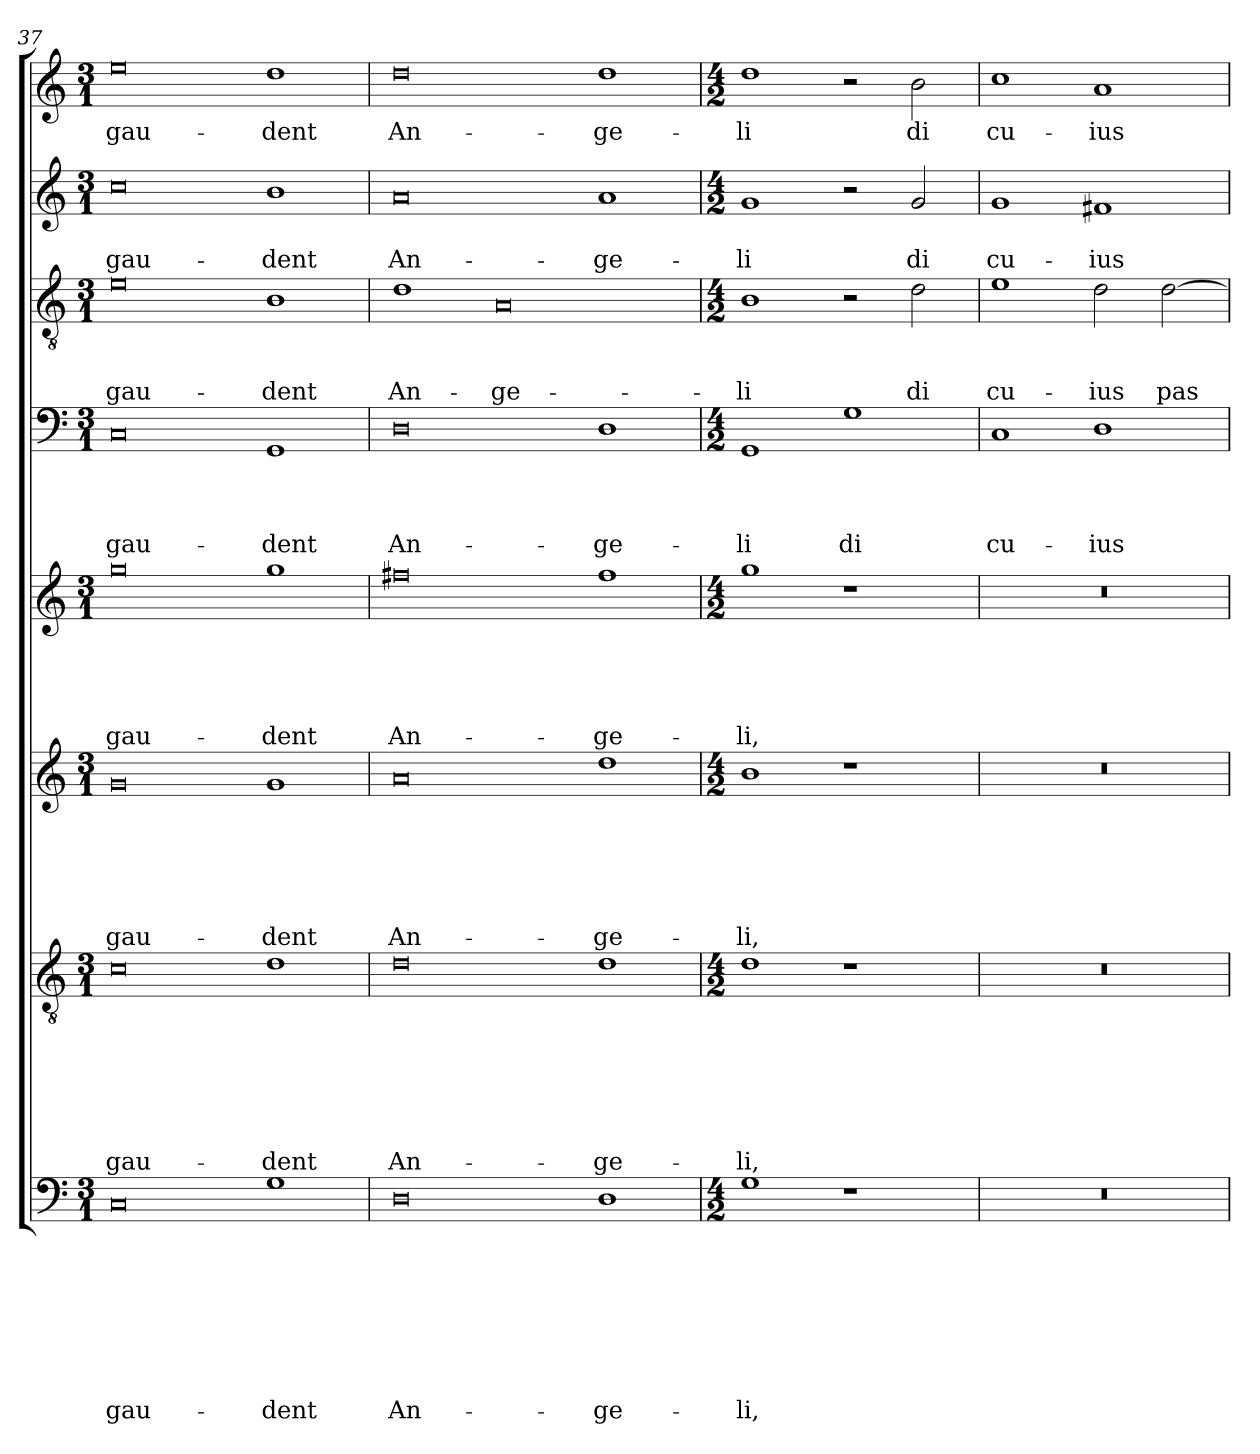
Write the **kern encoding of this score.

**kern	**text	**text	**text	**text	**text	**text	**text	**text	**kern	**text	**text	**text	**text	**text	**text	**text	**kern	**text	**text	**text	**text	**text	**text	**kern	**text	**text	**text	**text	**text	**kern	**text	**text	**text	**text	**kern	**text	**text	**text	**kern	**text	**text	**kern	**text
*part8	*part8	*part8	*part8	*part8	*part8	*part8	*part8	*part8	*part7	*part7	*part7	*part7	*part7	*part7	*part7	*part7	*part6	*part6	*part6	*part6	*part6	*part6	*part6	*part5	*part5	*part5	*part5	*part5	*part5	*part4	*part4	*part4	*part4	*part4	*part3	*part3	*part3	*part3	*part2	*part2	*part2	*part1	*part1
*staff8	*staff8	*staff8	*staff8	*staff8	*staff8	*staff8	*staff8	*staff8	*staff7	*staff7	*staff7	*staff7	*staff7	*staff7	*staff7	*staff7	*staff6	*staff6	*staff6	*staff6	*staff6	*staff6	*staff6	*staff5	*staff5	*staff5	*staff5	*staff5	*staff5	*staff4	*staff4	*staff4	*staff4	*staff4	*staff3	*staff3	*staff3	*staff3	*staff2	*staff2	*staff2	*staff1	*staff1
*clefF4	*	*	*	*	*	*	*	*	*clefGv2	*	*	*	*	*	*	*	*clefG2	*	*	*	*	*	*	*clefG2	*	*	*	*	*	*clefF4	*	*	*	*	*clefGv2	*	*	*	*clefG2	*	*	*clefG2	*
*k[]	*	*	*	*	*	*	*	*	*k[]	*	*	*	*	*	*	*	*k[]	*	*	*	*	*	*	*k[]	*	*	*	*	*	*k[]	*	*	*	*	*k[]	*	*	*	*k[]	*	*	*k[]	*
*C:	*	*	*	*	*	*	*	*	*C:	*	*	*	*	*	*	*	*C:	*	*	*	*	*	*	*C:	*	*	*	*	*	*C:	*	*	*	*	*C:	*	*	*	*C:	*	*	*C:	*
*M3/1	*	*	*	*	*	*	*	*	*M3/1	*	*	*	*	*	*	*	*M3/1	*	*	*	*	*	*	*M3/1	*	*	*	*	*	*M3/1	*	*	*	*	*M3/1	*	*	*	*M3/1	*	*	*M3/1	*
=37	=37	=37	=37	=37	=37	=37	=37	=37	=37	=37	=37	=37	=37	=37	=37	=37	=37	=37	=37	=37	=37	=37	=37	=37	=37	=37	=37	=37	=37	=37	=37	=37	=37	=37	=37	=37	=37	=37	=37	=37	=37	=37	=37
!	!	!	!	!	!	!	!	!LO:LY:b	!	!	!	!	!	!	!	!LO:LY:b	!	!	!	!	!	!	!LO:LY:b	!	!	!	!	!	!LO:LY:b	!	!	!	!	!LO:LY:b	!	!	!	!LO:LY:b	!	!	!LO:LY:b	!	!LO:LY:b
0C	.	.	.	.	.	.	.	gau-	0c	.	.	.	.	.	.	gau-	0g	.	.	.	.	.	gau-	0gg	.	.	.	.	gau-	0C	.	.	.	gau-	0e	.	.	gau-	0cc	.	gau-	0ee	gau-
!	!	!	!	!	!	!	!	!LO:LY:b	!	!	!	!	!	!	!	!LO:LY:b	!	!	!	!	!	!	!LO:LY:b	!	!	!	!	!	!LO:LY:b	!	!	!	!	!LO:LY:b	!	!	!	!LO:LY:b	!	!	!LO:LY:b	!	!LO:LY:b
1G	.	.	.	.	.	.	.	-dent	1d	.	.	.	.	.	.	-dent	1g	.	.	.	.	.	-dent	1gg	.	.	.	.	-dent	1GG	.	.	.	-dent	1B	.	.	-dent	1b	.	-dent	1dd	-dent
=38	=38	=38	=38	=38	=38	=38	=38	=38	=38	=38	=38	=38	=38	=38	=38	=38	=38	=38	=38	=38	=38	=38	=38	=38	=38	=38	=38	=38	=38	=38	=38	=38	=38	=38	=38	=38	=38	=38	=38	=38	=38	=38	=38
!	!	!	!	!	!	!	!	!LO:LY:b	!	!	!	!	!	!	!	!LO:LY:b	!	!	!	!	!	!	!LO:LY:b	!	!	!	!	!	!LO:LY:b	!	!	!	!	!LO:LY:b	!	!	!	!LO:LY:b	!	!	!LO:LY:b	!	!LO:LY:b
0D	.	.	.	.	.	.	.	An-	0d	.	.	.	.	.	.	An-	0a	.	.	.	.	.	An-	0ff#X	.	.	.	.	An-	0D	.	.	.	An-	1d	.	.	An-	0a	.	An-	0dd	An-
!	!	!	!	!	!	!	!	!	!	!	!	!	!	!	!	!	!	!	!	!	!	!	!	!	!	!	!	!	!	!	!	!	!	!	!	!	!	!LO:LY:b	!	!	!	!	!
.	.	.	.	.	.	.	.	.	.	.	.	.	.	.	.	.	.	.	.	.	.	.	.	.	.	.	.	.	.	.	.	.	.	.	0A	.	.	-ge-	.	.	.	.	.
!	!	!	!	!	!	!	!	!LO:LY:b	!	!	!	!	!	!	!	!LO:LY:b	!	!	!	!	!	!	!LO:LY:b	!	!	!	!	!	!LO:LY:b	!	!	!	!	!LO:LY:b	!	!	!	!	!	!	!LO:LY:b	!	!LO:LY:b
1D	.	.	.	.	.	.	.	-ge-	1d	.	.	.	.	.	.	-ge-	1dd	.	.	.	.	.	-ge-	1ff#	.	.	.	.	-ge-	1D	.	.	.	-ge-	.	.	.	.	1a	.	-ge-	1dd	-ge-
=39	=39	=39	=39	=39	=39	=39	=39	=39	=39	=39	=39	=39	=39	=39	=39	=39	=39	=39	=39	=39	=39	=39	=39	=39	=39	=39	=39	=39	=39	=39	=39	=39	=39	=39	=39	=39	=39	=39	=39	=39	=39	=39	=39
*M4/2	*	*	*	*	*	*	*	*	*M4/2	*	*	*	*	*	*	*	*M4/2	*	*	*	*	*	*	*M4/2	*	*	*	*	*	*M4/2	*	*	*	*	*M4/2	*	*	*	*M4/2	*	*	*M4/2	*
!	!	!	!	!	!	!	!	!LO:LY:b	!	!	!	!	!	!	!	!LO:LY:b	!	!	!	!	!	!	!LO:LY:b	!	!	!	!	!	!LO:LY:b	!	!	!	!	!LO:LY:b	!	!	!	!LO:LY:b	!	!	!LO:LY:b	!	!LO:LY:b
1G	.	.	.	.	.	.	.	-li,	1d	.	.	.	.	.	.	-li,	1b	.	.	.	.	.	-li,	1gg	.	.	.	.	-li,	1GG	.	.	.	-li	1B	.	.	-li	1g	.	-li	1dd	-li
!	!	!	!	!	!	!	!	!	!	!	!	!	!	!	!	!	!	!	!	!	!	!	!	!	!	!	!	!	!	!	!	!	!	!LO:LY:b	!	!	!	!	!	!	!	!	!
1r	.	.	.	.	.	.	.	.	1r	.	.	.	.	.	.	.	1r	.	.	.	.	.	.	1r	.	.	.	.	.	1G	.	.	.	di	2r	.	.	.	2r	.	.	2r	.
!	!	!	!	!	!	!	!	!	!	!	!	!	!	!	!	!	!	!	!	!	!	!	!	!	!	!	!	!	!	!	!	!	!	!	!	!	!	!LO:LY:b	!	!	!LO:LY:b	!	!LO:LY:b
.	.	.	.	.	.	.	.	.	.	.	.	.	.	.	.	.	.	.	.	.	.	.	.	.	.	.	.	.	.	.	.	.	.	.	2d\	.	.	di	2g/	.	di	2b\	di
=40	=40	=40	=40	=40	=40	=40	=40	=40	=40	=40	=40	=40	=40	=40	=40	=40	=40	=40	=40	=40	=40	=40	=40	=40	=40	=40	=40	=40	=40	=40	=40	=40	=40	=40	=40	=40	=40	=40	=40	=40	=40	=40	=40
!	!	!	!	!	!	!	!	!	!	!	!	!	!	!	!	!	!	!	!	!	!	!	!	!	!	!	!	!	!	!	!	!	!	!LO:LY:b	!	!	!	!LO:LY:b	!	!	!LO:LY:b	!	!LO:LY:b
0r	.	.	.	.	.	.	.	.	0r	.	.	.	.	.	.	.	0r	.	.	.	.	.	.	0r	.	.	.	.	.	1C	.	.	.	cu-	1e	.	.	cu-	1g	.	cu-	1cc	cu-
!	!	!	!	!	!	!	!	!	!	!	!	!	!	!	!	!	!	!	!	!	!	!	!	!	!	!	!	!	!	!	!	!	!	!LO:LY:b	!	!	!	!LO:LY:b	!	!	!LO:LY:b	!	!LO:LY:b
.	.	.	.	.	.	.	.	.	.	.	.	.	.	.	.	.	.	.	.	.	.	.	.	.	.	.	.	.	.	1D	.	.	.	-ius	2d\	.	.	-ius	1f#X	.	-ius	1a	-ius
!	!	!	!	!	!	!	!	!	!	!	!	!	!	!	!	!	!	!	!	!	!	!	!	!	!	!	!	!	!	!	!	!	!	!	!	!	!	!LO:LY:b	!	!	!	!	!
.	.	.	.	.	.	.	.	.	.	.	.	.	.	.	.	.	.	.	.	.	.	.	.	.	.	.	.	.	.	.	.	.	.	.	[2d\	.	.	pas-	.	.	.	.	.
=	=	=	=	=	=	=	=	=	=	=	=	=	=	=	=	=	=	=	=	=	=	=	=	=	=	=	=	=	=	=	=	=	=	=	=	=	=	=	=	=	=	=	=
*-	*-	*-	*-	*-	*-	*-	*-	*-	*-	*-	*-	*-	*-	*-	*-	*-	*-	*-	*-	*-	*-	*-	*-	*-	*-	*-	*-	*-	*-	*-	*-	*-	*-	*-	*-	*-	*-	*-	*-	*-	*-	*-	*-
